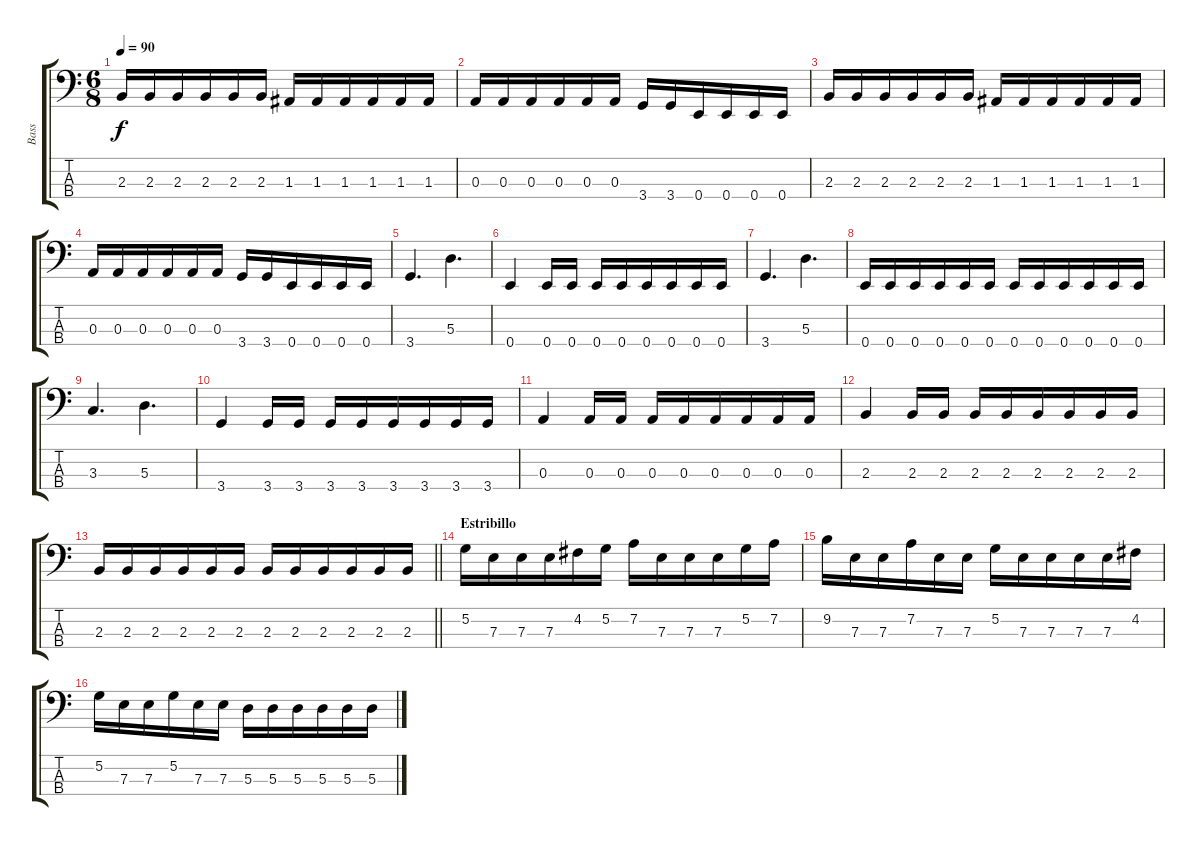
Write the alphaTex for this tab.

\track ("Bass" "Bass") {instrument electricbassfinger}
\staff {score tabs}
\tuning (G2 D2 A1 E1) {hide}
\ts (6 8)
\tempo 90
\clef f4
\ks c
2.3.16{dy f} 2.3.16 2.3.16 2.3.16 2.3.16 2.3.16 1.3.16 1.3.16 1.3.16 1.3.16 1.3.16 1.3.16 |
0.3.16 0.3.16 0.3.16 0.3.16 0.3.16 0.3.16 3.4.16 3.4.16 0.4.16 0.4.16 0.4.16 0.4.16 |
2.3.16 2.3.16 2.3.16 2.3.16 2.3.16 2.3.16 1.3.16 1.3.16 1.3.16 1.3.16 1.3.16 1.3.16 |
0.3.16 0.3.16 0.3.16 0.3.16 0.3.16 0.3.16 3.4.16 3.4.16 0.4.16 0.4.16 0.4.16 0.4.16 |
3.4.4{d} 5.3.4{d} |
0.4.4 0.4.16 0.4.16 0.4.16 0.4.16 0.4.16 0.4.16 0.4.16 0.4.16 |
3.4.4{d} 5.3.4{d} |
0.4.16 0.4.16 0.4.16 0.4.16 0.4.16 0.4.16 0.4.16 0.4.16 0.4.16 0.4.16 0.4.16 0.4.16 |
3.3.4{d} 5.3.4{d} |
3.4.4 3.4.16 3.4.16 3.4.16 3.4.16 3.4.16 3.4.16 3.4.16 3.4.16 |
0.3.4 0.3.16 0.3.16 0.3.16 0.3.16 0.3.16 0.3.16 0.3.16 0.3.16 |
2.3.4 2.3.16 2.3.16 2.3.16 2.3.16 2.3.16 2.3.16 2.3.16 2.3.16 |
\barLineRight lightlight
2.3.16 2.3.16 2.3.16 2.3.16 2.3.16 2.3.16 2.3.16 2.3.16 2.3.16 2.3.16 2.3.16 2.3.16 |
\section ("" "Estribillo")
5.2.16 7.3.16 7.3.16 7.3.16 4.2.16 5.2.16 7.2.16 7.3.16 7.3.16 7.3.16 5.2.16 7.2.16 |
9.2.16 7.3.16 7.3.16 7.2.16 7.3.16 7.3.16 5.2.16 7.3.16 7.3.16 7.3.16 7.3.16 4.2.16 |
5.2.16 7.3.16 7.3.16 5.2.16 7.3.16 7.3.16 5.3.16 5.3.16 5.3.16 5.3.16 5.3.16 5.3.16
